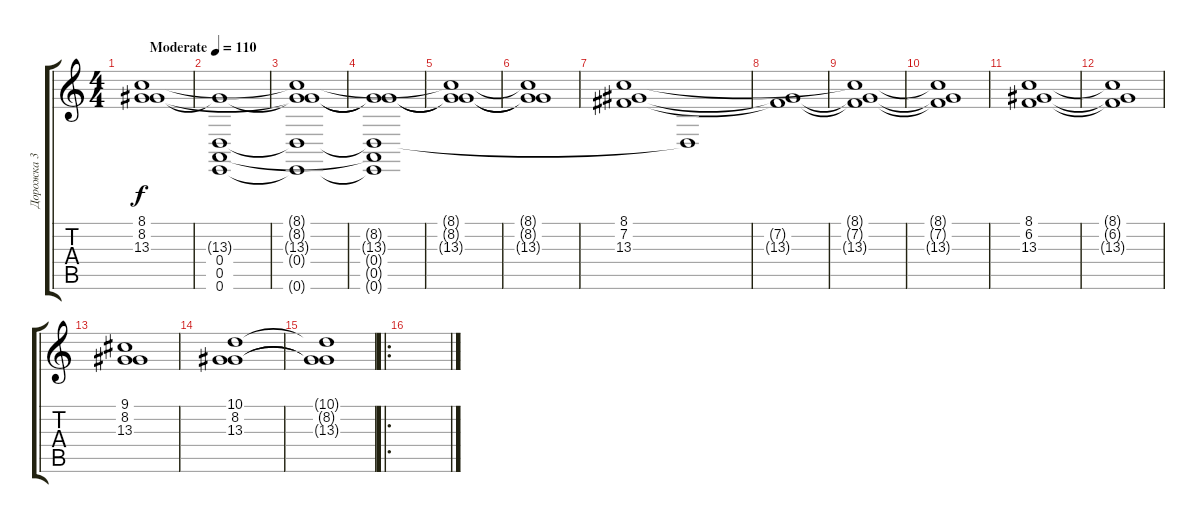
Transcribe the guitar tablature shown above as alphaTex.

\track ("Дорожка 3" "Дорожка 3") {instrument synthstrings1}
\staff {score tabs}
\tuning (E4 B3 G3 D3 A2 E2) {hide}
\ts (4 4)
\tempo (110 "Moderate")
\clef g2
\ks c
(8.1 8.2 13.3).1{dy f instrument synthstrings1} |
(13.3{t} 0.4 0.5 0.6).1 |
(8.1{t} 8.2{t} 13.3{t} 0.4{t} 0.6{t}).1 |
(8.2{t} 13.3{t} 0.4{t} 0.5{t} 0.6{t}).1 |
(8.1{t} 8.2{t} 13.3{t}).1 |
(8.1{t} 8.2{t} 13.3{t}).1 |
(8.1 7.2 13.3).1 0.4{t}.1 |
(7.2{t} 13.3{t}).1 |
(8.1{t} 7.2{t} 13.3{t}).1 |
(8.1{t} 7.2{t} 13.3{t}).1 |
(8.1 6.2 13.3).1 |
(8.1{t} 6.2{t} 13.3{t}).1 |
(9.1 8.2 13.3).1 |
(10.1 8.2 13.3).1{volume 0} |
(10.1{t} 8.2{t} 13.3{t}).1 |
\ro
